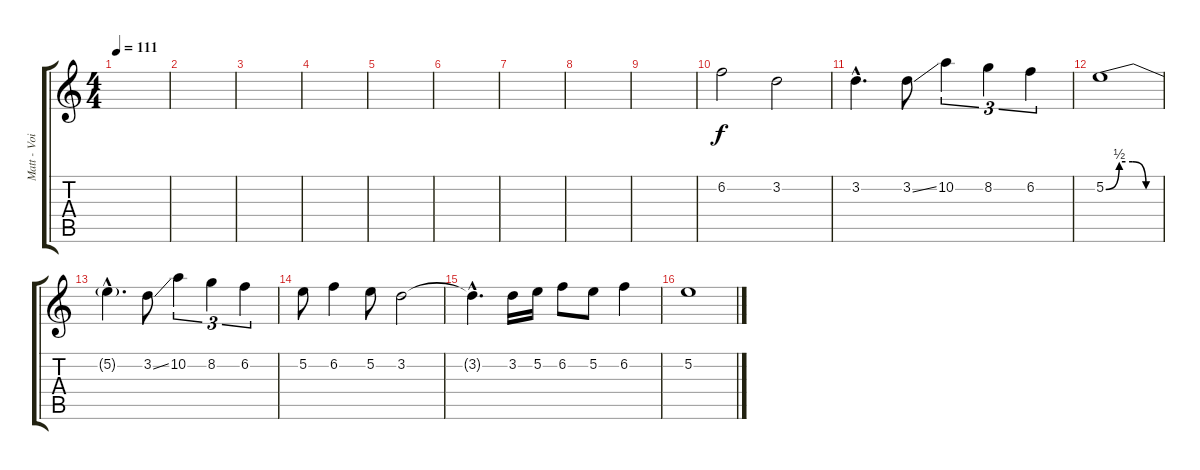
\track ("Matt - Voice" "Matt - Voi") {instrument overdrivenguitar}
\staff {score tabs}
\tuning (E4 B3 G3 D3 A2 E2) {hide}
\ts (4 4)
\tempo 111
\clef g2
\ks c
|
|
|
|
|
|
|
|
|
6.2.2 3.2.2 |
3.2{hac}.4{d} 3.2{ss}.8 10.2.4{tu (3 2)} 8.2.4{tu (3 2)} 6.2.4{tu (3 2)} |
5.2{be (custom 0 0 15 2 30 2 45 0 60 0)}.1 |
5.2{hac t}.4{d} 3.2{ss}.8 10.2.4{tu (3 2)} 8.2.4{tu (3 2)} 6.2.4{tu (3 2)} |
5.2.8 6.2.4 5.2.8 3.2.2 |
3.2{hac t}.4{d} 3.2.16 5.2.16 6.2.8 5.2.8 6.2.4 |
5.2.1
